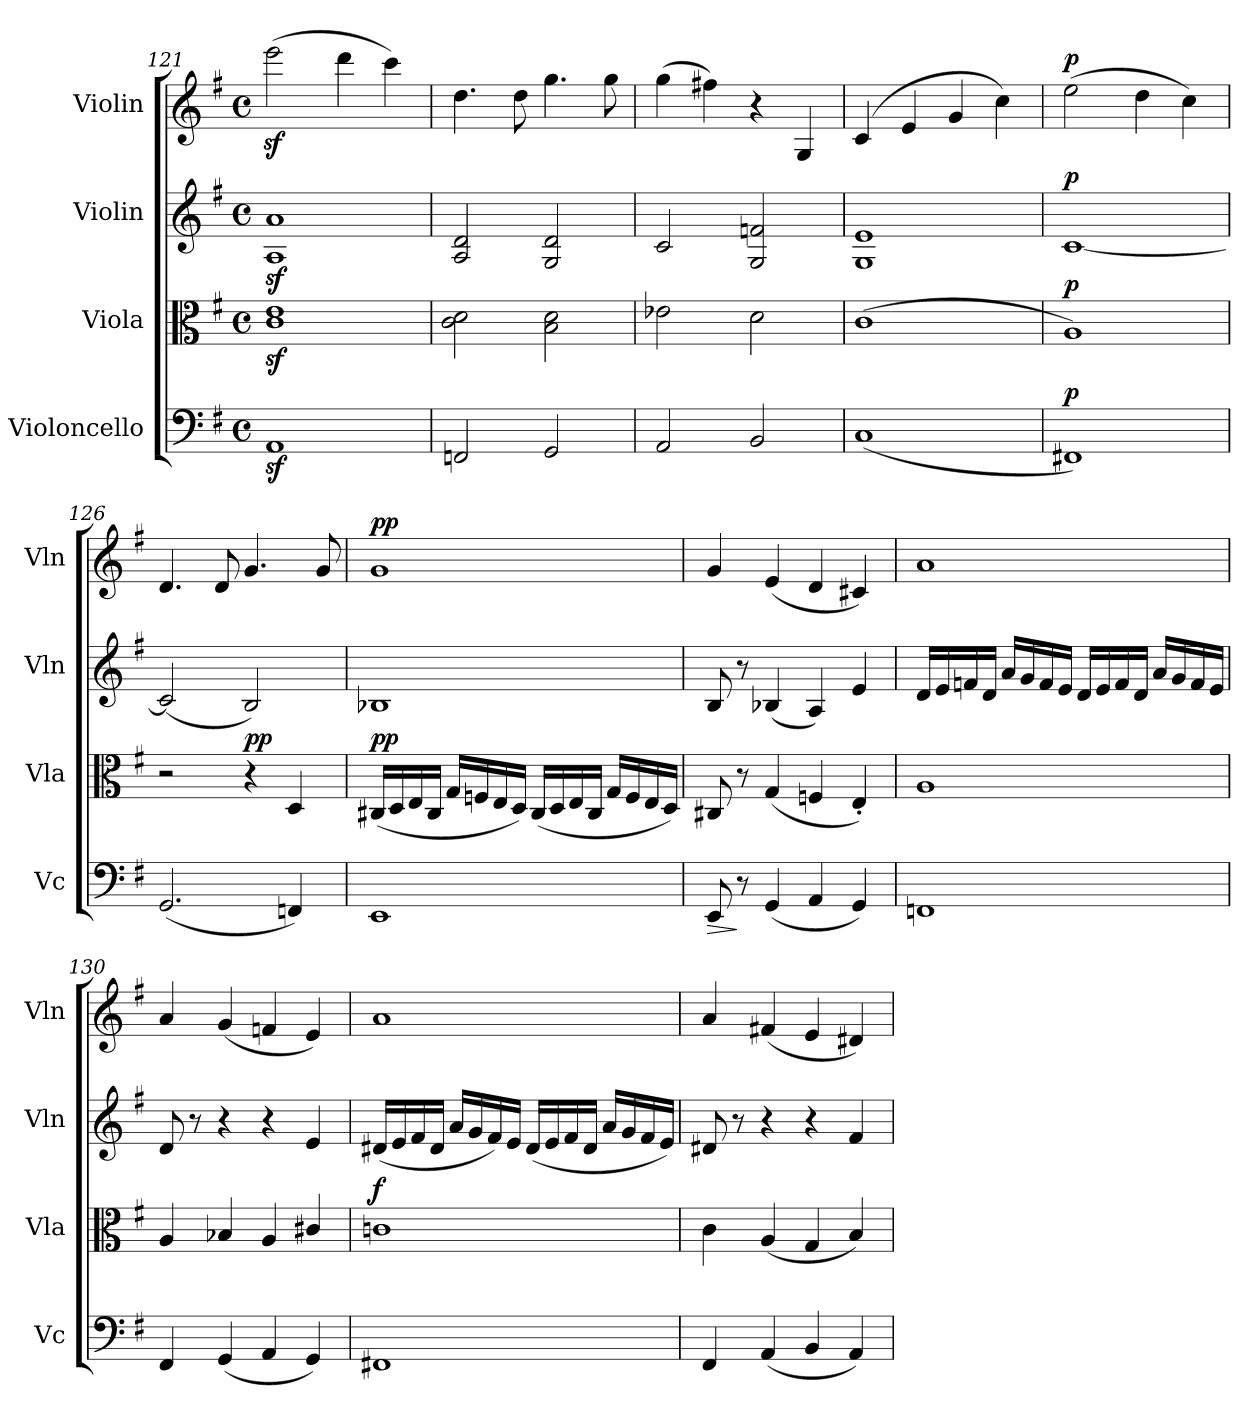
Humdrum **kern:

**kern	**dynam	**kern	**dynam	**kern	**dynam	**kern	**dynam
*part4	*part4	*part3	*part3	*part2	*part2	*part1	*part1
*staff4	*staff4	*staff3	*staff3	*staff2	*staff2	*staff1	*staff1
*I"Violoncello	*	*I"Viola	*	*I"Violin	*	*I"Violin	*
*I'Vc	*	*I'Vla	*	*I'Vln	*	*I'Vln	*
*clefF4	*	*clefC3	*	*clefG2	*	*clefG2	*
*k[f#]	*	*k[f#]	*	*k[f#]	*	*k[f#]	*
*M4/4	*	*M4/4	*	*M4/4	*	*M4/4	*
*met(c)	*	*met(c)	*	*met(c)	*	*met(c)	*
=121	=121	=121	=121	=121	=121	=121	=121
1AAz>	.	1cz> 1ez>	.	1Az> 1az>	.	(2eeez>\	.
.	.	.	.	.	.	4ddd\	.
.	.	.	.	.	.	4ccc\)	.
=122	=122	=122	=122	=122	=122	=122	=122
2FFn/	.	2c\ 2d\	.	2A/ 2d/	.	4.dd\	.
.	.	.	.	.	.	8dd\	.
2GG/	.	2B\ 2d\	.	2G/ 2d/	.	4.gg\	.
.	.	.	.	.	.	8gg\	.
=123	=123	=123	=123	=123	=123	=123	=123
2AA/	.	2e-X\	.	2c/	.	(4gg\	.
.	.	.	.	.	.	4ff#X\)	.
2BB/	.	2d\	.	2G/ 2fn/	.	4r	.
.	.	.	.	.	.	4G/	.
=124	=124	=124	=124	=124	=124	=124	=124
(1C	.	(1c	.	1G 1e	.	(4c/	.
.	.	.	.	.	.	4e/	.
.	.	.	.	.	.	4g/	.
.	.	.	.	.	.	4cc\)	.
=125	=125	=125	=125	=125	=125	=125	=125
!	!LO:DY:a	!	!LO:DY:a	!	!LO:DY:a	!	!LO:DY:a
1FF#X)	p	1A)	p	[1c	p	(2ee\	p
.	.	.	.	.	.	4dd\	.
.	.	.	.	.	.	4cc\)	.
=126	=126	=126	=126	=126	=126	=126	=126
(2.GG/	.	2r	.	(2c/]	.	4.d/	.
.	.	.	.	.	.	8d/	.
!	!	!	!LO:DY:a	!	!	!	!
.	.	4r	pp	2B/)	.	4.g/	.
4FFn/)	.	4D/	.	.	.	.	.
.	.	.	.	.	.	8g/	.
=127	=127	=127	=127	=127	=127	=127	=127
!	!	!	!LO:DY:a	!	!	!	!LO:DY:a
1EE	.	(16C#X/LL	pp	1B-X	.	1g	pp
.	.	16D/	.	.	.	.	.
.	.	16E/	.	.	.	.	.
.	.	16C#/JJ	.	.	.	.	.
.	.	16G/LL	.	.	.	.	.
.	.	16Fn/	.	.	.	.	.
.	.	16E/	.	.	.	.	.
.	.	16D/JJ)	.	.	.	.	.
.	.	(16C#/LL	.	.	.	.	.
.	.	16D/	.	.	.	.	.
.	.	16E/	.	.	.	.	.
.	.	16C#/JJ	.	.	.	.	.
.	.	16G/LL	.	.	.	.	.
.	.	16F/	.	.	.	.	.
.	.	16E/	.	.	.	.	.
.	.	16D/JJ)	.	.	.	.	.
=128	=128	=128	=128	=128	=128	=128	=128
!	!LO:HP:b	!	!	!	!	!	!
8EE/	>	8C#X/	.	8B/	.	4g/	.
8r	]	8r	.	8r	.	.	.
(4GG/	.	(4G/	.	(4B-X/	.	(4e/	.
4AA/	.	4Fn/	.	4A/)	.	4d/	.
4GG/)	.	4E'/)	.	4e/	.	4c#X/)	.
=129	=129	=129	=129	=129	=129	=129	=129
1FFn	.	1A	.	16d/LL	.	1a	.
.	.	.	.	16e/	.	.	.
.	.	.	.	16fn/	.	.	.
.	.	.	.	16d/JJ	.	.	.
.	.	.	.	16a/LL	.	.	.
.	.	.	.	16g/	.	.	.
.	.	.	.	16f/	.	.	.
.	.	.	.	16e/JJ	.	.	.
.	.	.	.	16d/LL	.	.	.
.	.	.	.	16e/	.	.	.
.	.	.	.	16f/	.	.	.
.	.	.	.	16d/JJ	.	.	.
.	.	.	.	16a/LL	.	.	.
.	.	.	.	16g/	.	.	.
.	.	.	.	16f/	.	.	.
.	.	.	.	16e/JJ	.	.	.
=130	=130	=130	=130	=130	=130	=130	=130
4FF#/	.	4A/	.	8d/	.	4a/	.
.	.	.	.	8r	.	.	.
(4GG/	.	4B-X/	.	4r	.	(4g/	.
4AA/	.	4A/	.	4r	.	4fn/	.
4GG/)	.	4c#X/	.	4e/	.	4e/)	.
=131	=131	=131	=131	=131	=131	=131	=131
!	!	!	!LO:DY:a	!	!	!	!
1FF#X	.	1cn	f	(16d#X/LL	.	1a	.
.	.	.	.	16e/	.	.	.
.	.	.	.	16f#/	.	.	.
.	.	.	.	16d#/JJ	.	.	.
.	.	.	.	16a/LL	.	.	.
.	.	.	.	16g/	.	.	.
.	.	.	.	16f#/)	.	.	.
.	.	.	.	16e/JJ	.	.	.
.	.	.	.	(16d#/LL	.	.	.
.	.	.	.	16e/	.	.	.
.	.	.	.	16f#/	.	.	.
.	.	.	.	16d#/JJ	.	.	.
.	.	.	.	16a/LL	.	.	.
.	.	.	.	16g/	.	.	.
.	.	.	.	16f#/	.	.	.
.	.	.	.	16e/JJ)	.	.	.
=132	=132	=132	=132	=132	=132	=132	=132
4FF#/	.	4c\	.	8d#X/	.	4a/	.
.	.	.	.	8r	.	.	.
(4AA/	.	(4A/	.	4r	.	(4f#X/	.
4BB/	.	4G/	.	4r	.	4e/	.
4AA/)	.	4B/)	.	4f#/	.	4d#X/)	.
=	=	=	=	=	=	=	=
*-	*-	*-	*-	*-	*-	*-	*-
